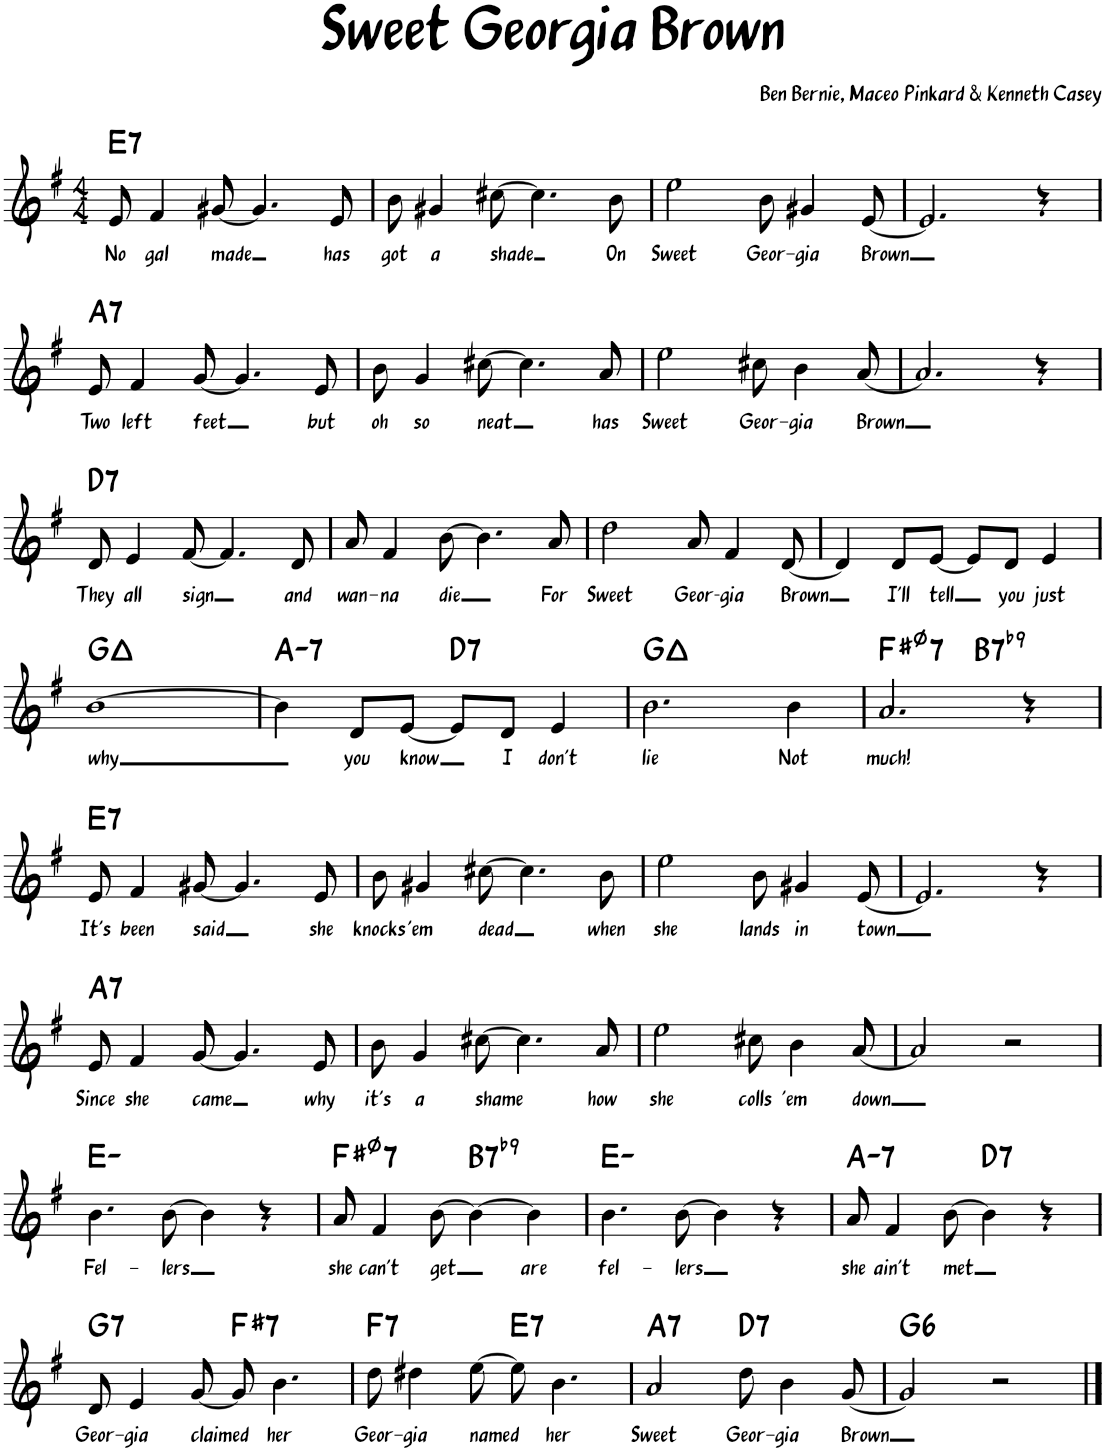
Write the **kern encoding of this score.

**kern	**text	**harte
*part1	*part1	*part1
*staff1	*staff1	*
*I"Piano	*	*
*I'Pno.	*	*
*clefG2	*	*
*k[f#]	*	*
*M4/4	*	*
=1	=1	=1
!	!LO:LY:b	!LO:H:kt=7
8e/	No	E:7
!	!LO:LY:b	!
4f#/	gal	.
!	!LO:LY:b	!
[8g#X/	made	.
4.g#/]	.	.
!	!LO:LY:b	!
8e/	has	.
=2	=2	=2
!	!LO:LY:b	!
8b\	got	.
!	!LO:LY:b	!
4g#X/	a	.
!	!LO:LY:b	!
[8cc#X\	shade	.
4.cc#\]	.	.
!	!LO:LY:b	!
8b\	On	.
=3	=3	=3
!	!LO:LY:b	!
2ee\	Sweet	.
!	!LO:LY:b	!
8b\	Geor-	.
!	!LO:LY:b	!
4g#X/	-gia	.
!	!LO:LY:b	!
[8e/	Brown	.
=4	=4	=4
2.e/]	.	.
4r	.	.
!!LO:LB:g=z
=5	=5	=5
!	!LO:LY:b	!LO:H:kt=7
8e/	Two	A:7
!	!LO:LY:b	!
4f#/	left	.
!	!LO:LY:b	!
[8g/	feet	.
4.g/]	.	.
!	!LO:LY:b	!
8e/	but	.
=6	=6	=6
!	!LO:LY:b	!
8b\	oh	.
!	!LO:LY:b	!
4g/	so	.
!	!LO:LY:b	!
[8cc#X\	neat	.
4.cc#\]	.	.
!	!LO:LY:b	!
8a/	has	.
=7	=7	=7
!	!LO:LY:b	!
2ee\	Sweet	.
!	!LO:LY:b	!
8cc#X\	Geor-	.
!	!LO:LY:b	!
4b\	-gia	.
!	!LO:LY:b	!
[8a/	Brown	.
=8	=8	=8
2.a/]	.	.
4r	.	.
!!LO:LB:g=z
=9	=9	=9
!	!LO:LY:b	!LO:H:kt=7
8d/	They	D:7
!	!LO:LY:b	!
4e/	all	.
!	!LO:LY:b	!
[8f#/	sign	.
4.f#/]	.	.
!	!LO:LY:b	!
8d/	and	.
=10	=10	=10
!	!LO:LY:b	!
8a/	wan-	.
!	!LO:LY:b	!
4f#/	-na	.
!	!LO:LY:b	!
[8b\	die	.
4.b\]	.	.
!	!LO:LY:b	!
8a/	For	.
=11	=11	=11
!	!LO:LY:b	!
2dd\	Sweet	.
!	!LO:LY:b	!
8a/	Geor-	.
!	!LO:LY:b	!
4f#/	-gia	.
!	!LO:LY:b	!
[8d/	Brown	.
=12	=12	=12
4d/]	.	.
!	!LO:LY:b	!
8d/L	I'll	.
!	!LO:LY:b	!
[8e/J	tell	.
8e/L]	.	.
!	!LO:LY:b	!
8d/J	you	.
!	!LO:LY:b	!
4e/	just	.
!!LO:LB:g=z
=13	=13	=13
!	!LO:LY:b	!
[1b	why	G:maj
=14	=14	=14
!	!	!LO:H:kt=7
4b\]	.	A:min7
!	!LO:LY:b	!
8d/L	you	.
!	!LO:LY:b	!
[8e/J	know	.
!	!	!LO:H:kt=7
8e/L]	.	D:7
!	!LO:LY:b	!
8d/J	I	.
!	!LO:LY:b	!
4e/	don't	.
=15	=15	=15
!	!LO:LY:b	!
2.b\	lie	G:maj
!	!LO:LY:b	!
4b\	Not	.
=16	=16	=16
!	!LO:LY:b	!LO:H:kt=7
*^	*	*
2.a/	2ryy	much!	F#:hdim7
!	!	!	!LO:H:kt=7
.	2ryy	.	B:7(b9)
4r	.	.	.
!!LO:LB:g=z	!!
=17	=17	=17	=17
!	!	!LO:LY:b	!LO:H:kt=7
*v	*v	*	*
8e/	It's	E:7
!	!LO:LY:b	!
4f#/	been	.
!	!LO:LY:b	!
[8g#X/	said	.
4.g#/]	.	.
!	!LO:LY:b	!
8e/	she	.
=18	=18	=18
!	!LO:LY:b	!
8b\	knocks	.
!	!LO:LY:b	!
4g#X/	'em	.
!	!LO:LY:b	!
[8cc#X\	dead	.
4.cc#\]	.	.
!	!LO:LY:b	!
8b\	when	.
=19	=19	=19
!	!LO:LY:b	!
2ee\	she	.
!	!LO:LY:b	!
8b\	lands	.
!	!LO:LY:b	!
4g#X/	in	.
!	!LO:LY:b	!
[8e/	town	.
=20	=20	=20
2.e/]	.	.
4r	.	.
!!LO:LB:g=z
=21	=21	=21
!	!LO:LY:b	!LO:H:kt=7
8e/	Since	A:7
!	!LO:LY:b	!
4f#/	she	.
!	!LO:LY:b	!
[8g/	came	.
4.g/]	.	.
!	!LO:LY:b	!
8e/	why	.
=22	=22	=22
!	!LO:LY:b	!
8b\	it's	.
!	!LO:LY:b	!
4g/	a	.
!	!LO:LY:b	!
[8cc#X\	shame	.
4.cc#\]	.	.
!	!LO:LY:b	!
8a/	how	.
=23	=23	=23
!	!LO:LY:b	!
2ee\	she	.
!	!LO:LY:b	!
8cc#X\	colls	.
!	!LO:LY:b	!
4b\	'em	.
!	!LO:LY:b	!
[8a/	down	.
=24	=24	=24
2a/]	.	.
2r	.	.
!!LO:LB:g=z
=25	=25	=25
!	!LO:LY:b	!
4.b\	Fel-	E:min
!	!LO:LY:b	!
[8b\	-lers	.
4b\]	.	.
4r	.	.
=26	=26	=26
!	!LO:LY:b	!LO:H:kt=7
8a/	she	F#:hdim7
!	!LO:LY:b	!
4f#/	can't	.
!	!LO:LY:b	!
[8b\	get	.
!	!	!LO:H:kt=7
4b\_	.	B:7(b9)
!	!LO:LY:b	!
4b\]	are	.
=27	=27	=27
!	!LO:LY:b	!
4.b\	fel-	E:min
!	!LO:LY:b	!
[8b\	-lers	.
4b\]	.	.
4r	.	.
=28	=28	=28
!	!LO:LY:b	!LO:H:kt=7
8a/	she	A:min7
!	!LO:LY:b	!
4f#/	ain't	.
!	!LO:LY:b	!
[8b\	met	.
!	!	!LO:H:kt=7
4b\]	.	D:7
4r	.	.
!!LO:LB:g=z
=29	=29	=29
!	!LO:LY:b	!LO:H:kt=7
8d/	Geor-	G:7
!	!LO:LY:b	!
4e/	-gia	.
!	!LO:LY:b	!
[8g/	claimed	.
!	!	!LO:H:kt=7
8g/]	.	F#:7
!	!LO:LY:b	!
4.b\	her	.
=30	=30	=30
!	!LO:LY:b	!LO:H:kt=7
8dd\	Geor-	F:7
!	!LO:LY:b	!
4dd#X\	-gia	.
!	!LO:LY:b	!
[8ee\	named	.
!	!	!LO:H:kt=7
8ee\]	.	E:7
!	!LO:LY:b	!
4.b\	her	.
=31	=31	=31
!	!LO:LY:b	!LO:H:kt=7
2a/	Sweet	A:7
!	!LO:LY:b	!LO:H:kt=7
8dd\	Geor-	D:7
!	!LO:LY:b	!
4b\	-gia	.
!	!LO:LY:b	!
[8g/	Brown	.
=32	=32	=32
!	!	!LO:H:kt=6
2g/]	.	G:maj6
2r	.	.
==	==	==
*-	*-	*-
